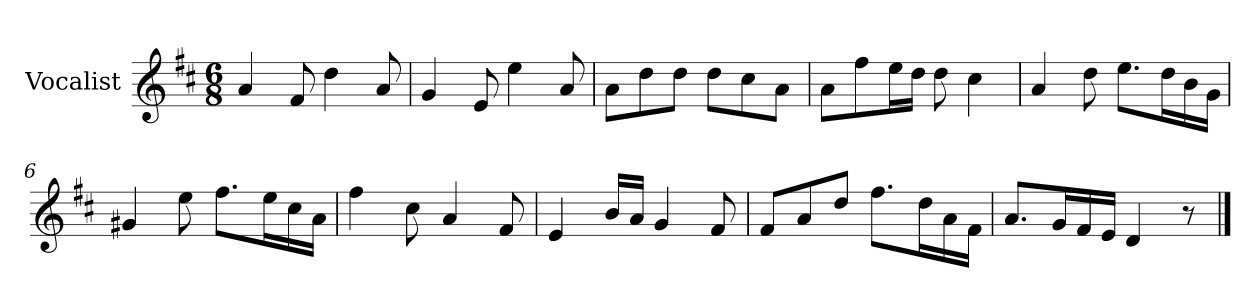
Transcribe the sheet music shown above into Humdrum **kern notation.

**kern
*part1
*staff1
*I"Vocalist
*k[f#c#]
*D:
*M6/8
=1
4a
8f#
4dd
8a
=2
4g
8e
4ee
8a
=3
8aL
8dd
8ddJ
8ddL
8cc#
8aJ
=4
8aL
8ff#
16eeL
16ddJJ
8dd
4cc#
=5
4a
8dd
8.eeL
16ddL
16b
16gJJ
=6
4g#X
8ee
8.ff#L
16eeL
16cc#
16aJJ
=7
4ff#
8cc#
4a
8f#
=8
4e
16bLL
16aJJ
4g
8f#
=9
8f#L
8a
8ddJ
8.ff#L
16ddL
16a
16f#JJ
=10
8.aL
16gL
16f#
16eJJ
4d
8r
==
*-
